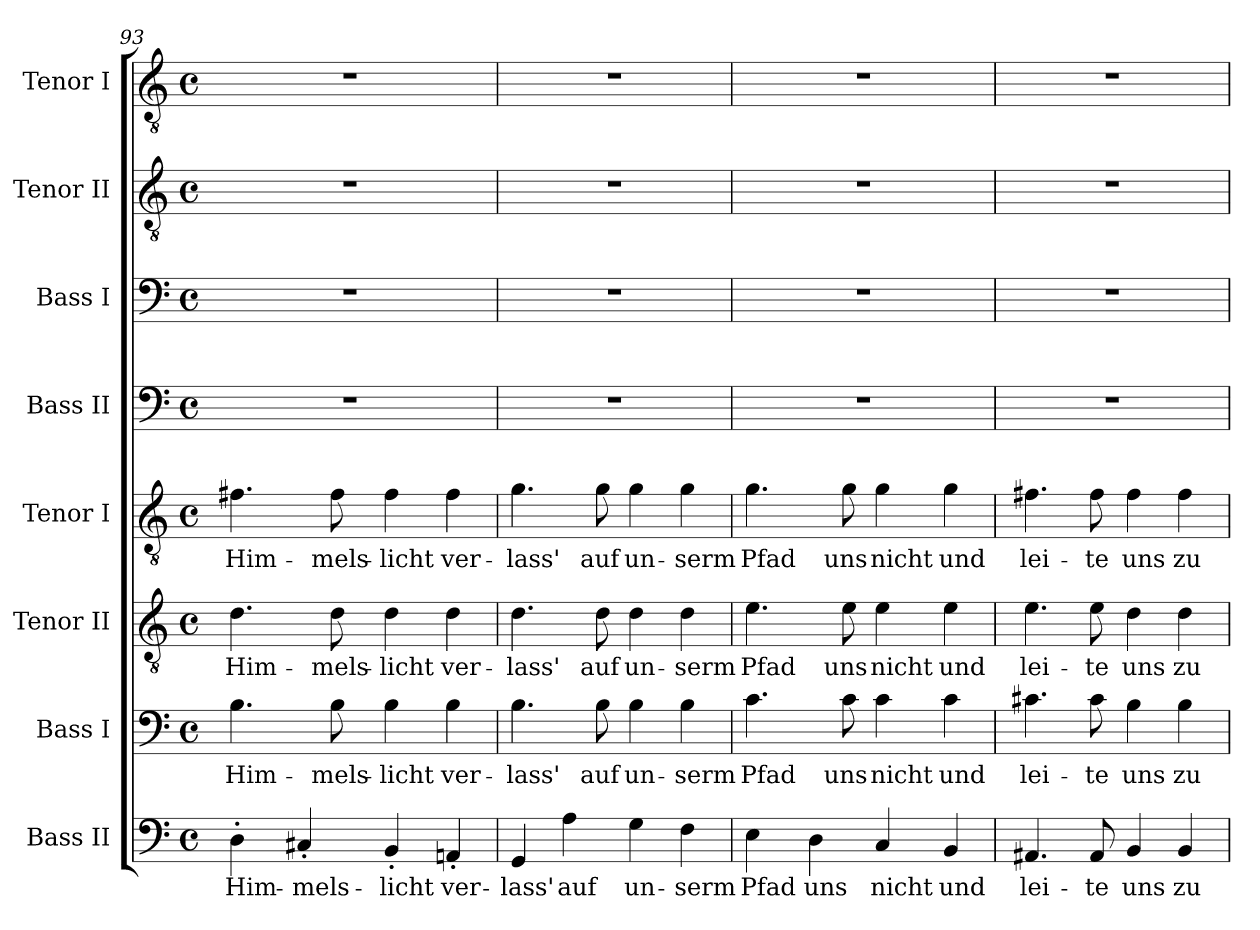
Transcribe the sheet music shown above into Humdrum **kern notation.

**kern	**text	**kern	**text	**kern	**text	**kern	**text	**kern	**kern	**kern	**kern
*part8	*part8	*part7	*part7	*part6	*part6	*part5	*part5	*part4	*part3	*part2	*part1
*staff8	*staff8	*staff7	*staff7	*staff6	*staff6	*staff5	*staff5	*staff4	*staff3	*staff2	*staff1
*I"Bass II	*	*I"Bass I	*	*I"Tenor II	*	*I"Tenor I	*	*I"Bass II	*I"Bass I	*I"Tenor II	*I"Tenor I
*I'B.	*	*I'B.	*	*I'T.	*	*I'T.	*	*I'B.	*I'B.	*I'T.	*I'T.
!!LO:LB:g=z
*clefF4	*	*clefF4	*	*clefGv2	*	*clefGv2	*	*clefF4	*clefF4	*clefGv2	*clefGv2
*	*	*	*	*ITrd7c12	*	*ITrd7c12	*	*	*	*ITrd7c12	*ITrd7c12
*k[]	*	*k[]	*	*k[]	*	*k[]	*	*k[]	*k[]	*k[]	*k[]
*C:	*	*C:	*	*C:	*	*C:	*	*C:	*C:	*C:	*C:
*M4/4	*	*M4/4	*	*M4/4	*	*M4/4	*	*M4/4	*M4/4	*M4/4	*M4/4
*met(c)	*	*met(c)	*	*met(c)	*	*met(c)	*	*met(c)	*met(c)	*met(c)	*met(c)
=93	=93	=93	=93	=93	=93	=93	=93	=93	=93	=93	=93
!	!LO:LY:b:color=#000000	!	!	!	!	!	!	!	!	!	!
!	!	!	!LO:LY:b:color=#000000	!	!	!	!	!	!	!	!
!	!	!	!	!	!LO:LY:b:color=#000000	!	!	!	!	!	!
!	!	!	!	!	!	!	!LO:LY:b:color=#000000	!	!	!	!
4D'i\	Him-	4.Bi\	Him-	4.Di\	Him-	4.F#Xi\	Him-	1r	1r	1r	1r
!	!LO:LY:b:color=#000000	!	!	!	!	!	!	!	!	!	!
4C#X'i/	-mels-	.	.	.	.	.	.	.	.	.	.
!	!	!	!LO:LY:b:color=#000000	!	!	!	!	!	!	!	!
!	!	!	!	!	!LO:LY:b:color=#000000	!	!	!	!	!	!
!	!	!	!	!	!	!	!LO:LY:b:color=#000000	!	!	!	!
.	.	8Bi\	-mels-	8Di\	-mels-	8F#i\	-mels-	.	.	.	.
!	!LO:LY:b:color=#000000	!	!	!	!	!	!	!	!	!	!
!	!	!	!LO:LY:b:color=#000000	!	!	!	!	!	!	!	!
!	!	!	!	!	!LO:LY:b:color=#000000	!	!	!	!	!	!
!	!	!	!	!	!	!	!LO:LY:b:color=#000000	!	!	!	!
4BB'i/	-licht	4Bi\	-licht	4Di\	-licht	4F#i\	-licht	.	.	.	.
!	!LO:LY:b:color=#000000	!	!	!	!	!	!	!	!	!	!
!	!	!	!LO:LY:b:color=#000000	!	!	!	!	!	!	!	!
!	!	!	!	!	!LO:LY:b:color=#000000	!	!	!	!	!	!
!	!	!	!	!	!	!	!LO:LY:b:color=#000000	!	!	!	!
4AAn'i/	ver-	4Bi\	ver-	4Di\	ver-	4F#i\	ver-	.	.	.	.
=94	=94	=94	=94	=94	=94	=94	=94	=94	=94	=94	=94
!	!LO:LY:b:color=#000000	!	!	!	!	!	!	!	!	!	!
!	!	!	!LO:LY:b:color=#000000	!	!	!	!	!	!	!	!
!	!	!	!	!	!LO:LY:b:color=#000000	!	!	!	!	!	!
!	!	!	!	!	!	!	!LO:LY:b:color=#000000	!	!	!	!
4GGi/	-lass'	4.Bi\	-lass'	4.Di\	-lass'	4.Gi\	-lass'	1r	1r	1r	1r
!	!LO:LY:b:color=#000000	!	!	!	!	!	!	!	!	!	!
4Ai\	auf	.	.	.	.	.	.	.	.	.	.
!	!	!	!LO:LY:b:color=#000000	!	!	!	!	!	!	!	!
!	!	!	!	!	!LO:LY:b:color=#000000	!	!	!	!	!	!
!	!	!	!	!	!	!	!LO:LY:b:color=#000000	!	!	!	!
.	.	8Bi\	auf	8Di\	auf	8Gi\	auf	.	.	.	.
!	!LO:LY:b:color=#000000	!	!	!	!	!	!	!	!	!	!
!	!	!	!LO:LY:b:color=#000000	!	!	!	!	!	!	!	!
!	!	!	!	!	!LO:LY:b:color=#000000	!	!	!	!	!	!
!	!	!	!	!	!	!	!LO:LY:b:color=#000000	!	!	!	!
4Gi\	un-	4Bi\	un-	4Di\	un-	4Gi\	un-	.	.	.	.
!	!LO:LY:b:color=#000000	!	!	!	!	!	!	!	!	!	!
!	!	!	!LO:LY:b:color=#000000	!	!	!	!	!	!	!	!
!	!	!	!	!	!LO:LY:b:color=#000000	!	!	!	!	!	!
!	!	!	!	!	!	!	!LO:LY:b:color=#000000	!	!	!	!
4Fi\	-serm	4Bi\	-serm	4Di\	-serm	4Gi\	-serm	.	.	.	.
=95	=95	=95	=95	=95	=95	=95	=95	=95	=95	=95	=95
!	!LO:LY:b:color=#000000	!	!	!	!	!	!	!	!	!	!
!	!	!	!LO:LY:b:color=#000000	!	!	!	!	!	!	!	!
!	!	!	!	!	!LO:LY:b:color=#000000	!	!	!	!	!	!
!	!	!	!	!	!	!	!LO:LY:b:color=#000000	!	!	!	!
4Ei\	Pfad	4.ci\	Pfad	4.Ei\	Pfad	4.Gi\	Pfad	1r	1r	1r	1r
!	!LO:LY:b:color=#000000	!	!	!	!	!	!	!	!	!	!
4Di\	uns	.	.	.	.	.	.	.	.	.	.
!	!	!	!LO:LY:b:color=#000000	!	!	!	!	!	!	!	!
!	!	!	!	!	!LO:LY:b:color=#000000	!	!	!	!	!	!
!	!	!	!	!	!	!	!LO:LY:b:color=#000000	!	!	!	!
.	.	8ci\	uns	8Ei\	uns	8Gi\	uns	.	.	.	.
!	!LO:LY:b:color=#000000	!	!	!	!	!	!	!	!	!	!
!	!	!	!LO:LY:b:color=#000000	!	!	!	!	!	!	!	!
!	!	!	!	!	!LO:LY:b:color=#000000	!	!	!	!	!	!
!	!	!	!	!	!	!	!LO:LY:b:color=#000000	!	!	!	!
4Ci/	nicht	4ci\	nicht	4Ei\	nicht	4Gi\	nicht	.	.	.	.
!	!LO:LY:b:color=#000000	!	!	!	!	!	!	!	!	!	!
!	!	!	!LO:LY:b:color=#000000	!	!	!	!	!	!	!	!
!	!	!	!	!	!LO:LY:b:color=#000000	!	!	!	!	!	!
!	!	!	!	!	!	!	!LO:LY:b:color=#000000	!	!	!	!
4BBi/	und	4ci\	und	4Ei\	und	4Gi\	und	.	.	.	.
=96	=96	=96	=96	=96	=96	=96	=96	=96	=96	=96	=96
!	!LO:LY:b:color=#000000	!	!	!	!	!	!	!	!	!	!
!	!	!	!LO:LY:b:color=#000000	!	!	!	!	!	!	!	!
!	!	!	!	!	!LO:LY:b:color=#000000	!	!	!	!	!	!
!	!	!	!	!	!	!	!LO:LY:b:color=#000000	!	!	!	!
4.AA#Xi/	lei-	4.c#Xi\	lei-	4.Ei\	lei-	4.F#Xi\	lei-	1r	1r	1r	1r
!	!LO:LY:b:color=#000000	!	!	!	!	!	!	!	!	!	!
!	!	!	!LO:LY:b:color=#000000	!	!	!	!	!	!	!	!
!	!	!	!	!	!LO:LY:b:color=#000000	!	!	!	!	!	!
!	!	!	!	!	!	!	!LO:LY:b:color=#000000	!	!	!	!
8AA#i/	-te	8c#i\	-te	8Ei\	-te	8F#i\	-te	.	.	.	.
!	!LO:LY:b:color=#000000	!	!	!	!	!	!	!	!	!	!
!	!	!	!LO:LY:b:color=#000000	!	!	!	!	!	!	!	!
!	!	!	!	!	!LO:LY:b:color=#000000	!	!	!	!	!	!
!	!	!	!	!	!	!	!LO:LY:b:color=#000000	!	!	!	!
4BBi/	uns	4Bi\	uns	4Di\	uns	4F#i\	uns	.	.	.	.
!	!LO:LY:b:color=#000000	!	!	!	!	!	!	!	!	!	!
!	!	!	!LO:LY:b:color=#000000	!	!	!	!	!	!	!	!
!	!	!	!	!	!LO:LY:b:color=#000000	!	!	!	!	!	!
!	!	!	!	!	!	!	!LO:LY:b:color=#000000	!	!	!	!
4BBi/	zu	4Bi\	zu	4Di\	zu	4F#i\	zu	.	.	.	.
=	=	=	=	=	=	=	=	=	=	=	=
*-	*-	*-	*-	*-	*-	*-	*-	*-	*-	*-	*-
